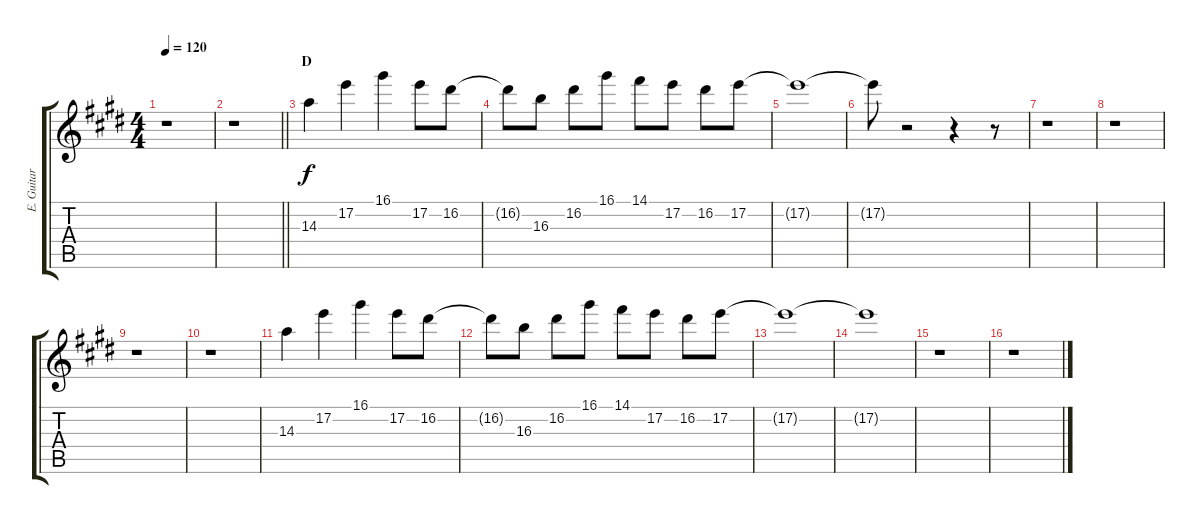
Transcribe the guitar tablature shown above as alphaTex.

\track ("E. Guitar IV" "E. Guitar ") {instrument electricguitarclean}
\staff {score tabs}
\tuning (E4 B3 G3 D3 A2 E2) {hide}
\ts (4 4)
\tempo 120
\clef g2
\ks e
r.1{dy f} |
\barLineRight lightlight
r.1 |
\section ("" "D")
14.3.4 17.2.4 16.1.4 17.2.8 16.2.8 |
16.2{t}.8 16.3.8 16.2.8 16.1.8 14.1.8 17.2.8 16.2.8 17.2.8 |
17.2{t}.1 |
17.2{t}.8 r.2 r.4 r.8 |
r.1 |
r.1 |
r.1 |
r.1 |
14.3.4 17.2.4 16.1.4 17.2.8 16.2.8 |
16.2{t}.8 16.3.8 16.2.8 16.1.8 14.1.8 17.2.8 16.2.8 17.2.8 |
17.2{t}.1 |
17.2{t}.1 |
r.1 |
r.1
